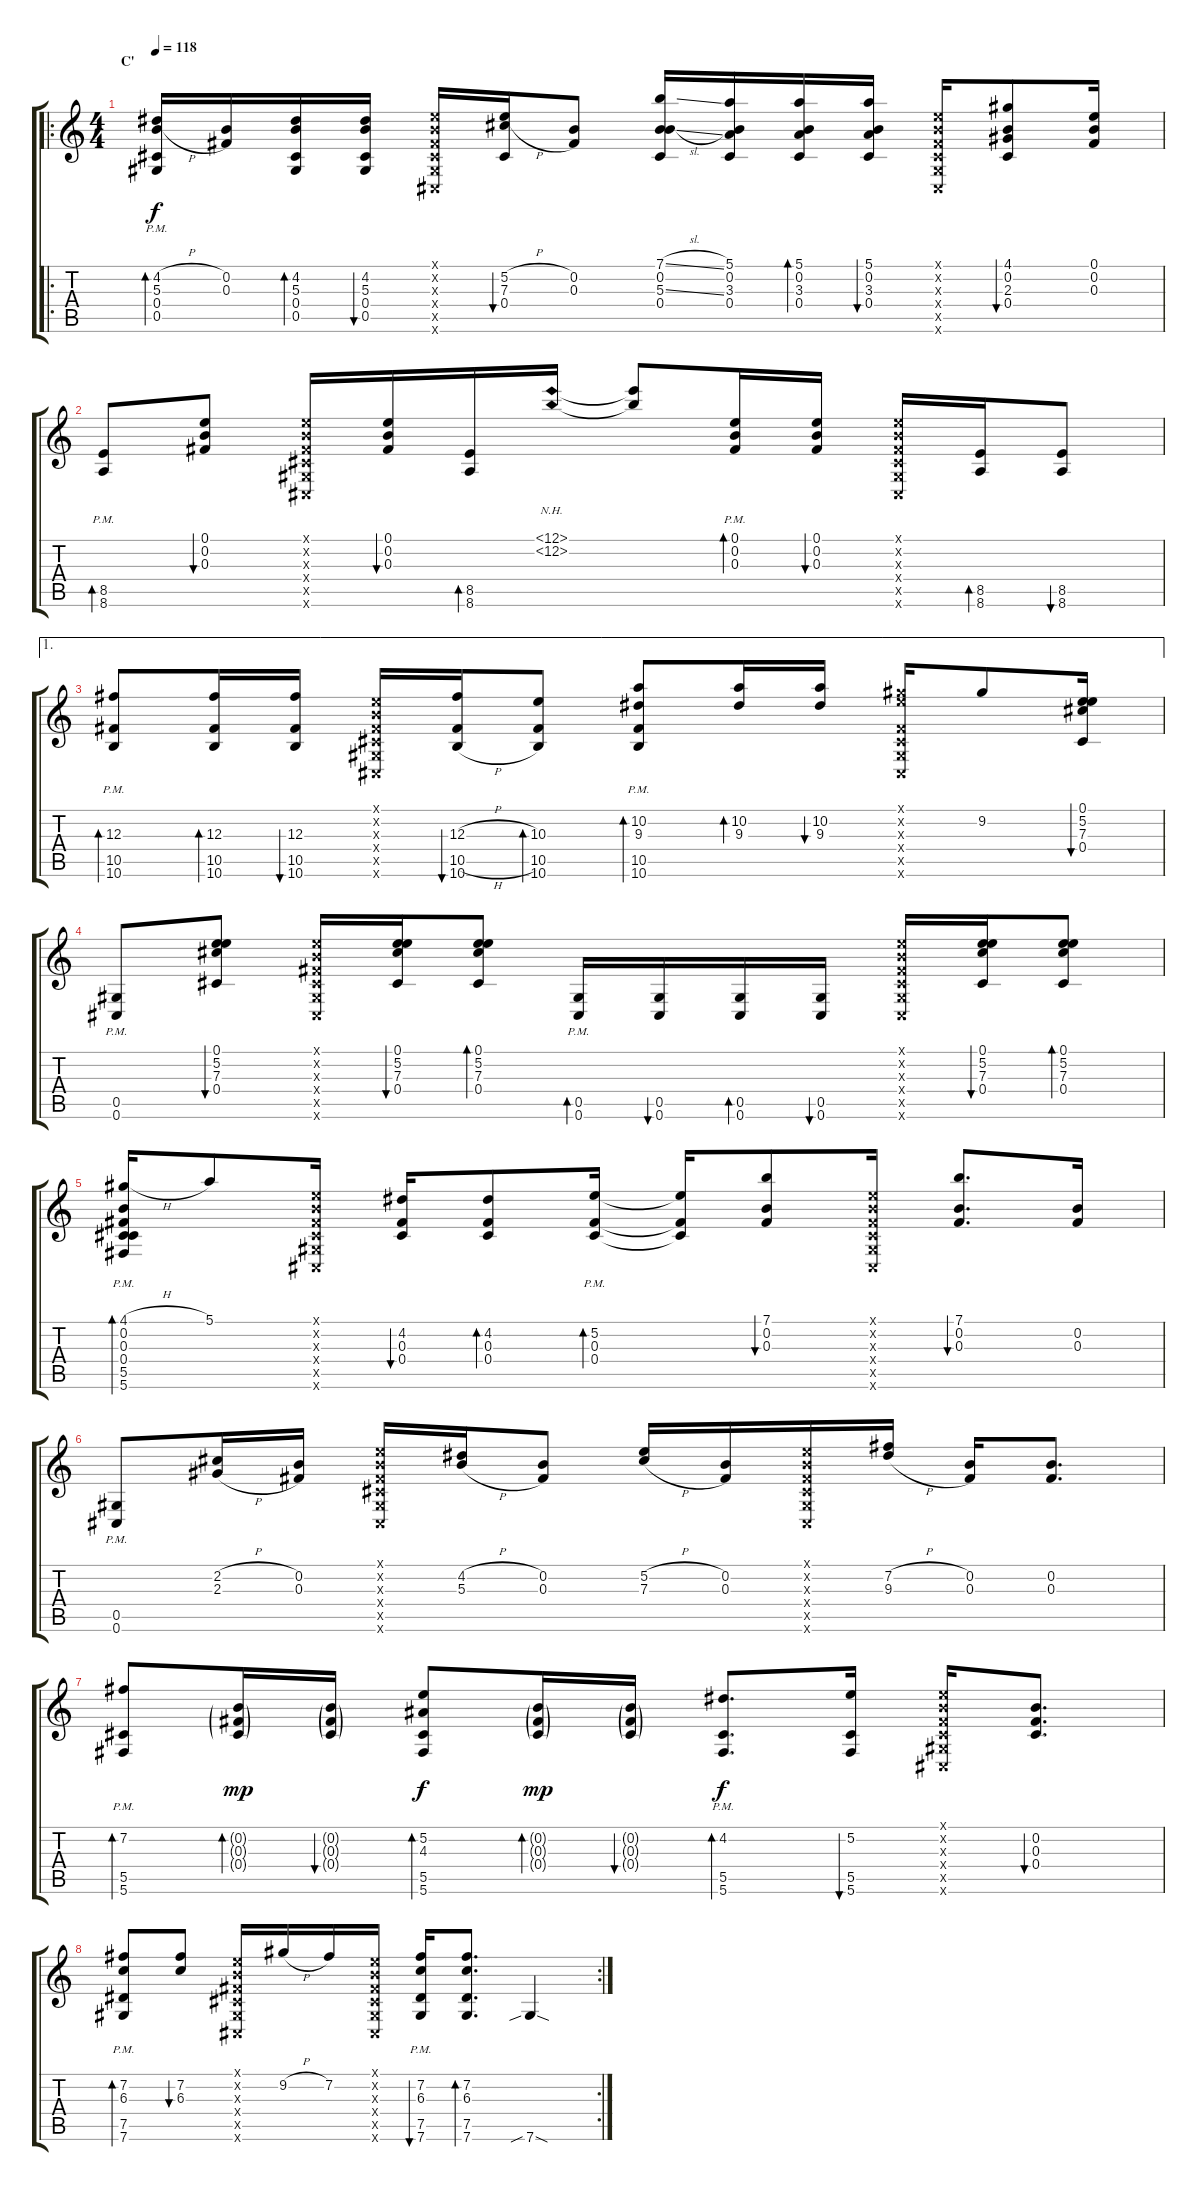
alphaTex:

\track "" {instrument acousticguitarsteel}
\staff {score tabs}
\tuning (E4 B3 Gb3 Db3 Ab2 Db2) {hide}
\ro
\ts (4 4)
\section ("" "C'")
\tempo 118
\clef g2
\ks c
(4.2{h} 5.3{h pm} 0.4 0.5).16{bd 60 dy f} (0.2 0.3).16 (4.2 5.3 0.4 0.5).16{bd 60} (4.2 5.3 0.4 0.5).16{bu 60} (0.1{x} 0.2{x} 0.3{x} 0.4{x} 0.5{x} 0.6{x}).16 (5.2{h} 7.3{h} 0.4).16{bu 60} (0.2 0.3).8 (7.1{sl} 0.2 5.3{sl} 0.4).16{beam Up} (5.1 0.2 3.3 0.4).16{beam Up} (5.1 0.2 3.3 0.4).16{bd 60 beam Up} (5.1 0.2 3.3 0.4).16{bu 60 beam Up} (0.1{x} 0.2{x} 0.3{x} 0.4{x} 0.5{x} 0.6{x}).16 (4.1 0.2 2.3 0.4).8{bu 60 beam Up} (0.1 0.2 0.3).16 |
(8.5 8.6{pm}).8{bd 60} (0.1 0.2 0.3).8{bu 60} (0.1{x} 0.2{x} 0.3{x} 0.4{x} 0.5{x} 0.6{x}).16 (0.1 0.2 0.3).16{bu 60} (8.5 8.6).16{bd 60} (12.1{nh} 12.2{nh}).16 (12.1{t} 12.2{t}).8{beam Up} (0.1 0.2 0.3{pm}).16{bd 60 beam Up} (0.1 0.2 0.3).16{bu 60 beam Up} (0.1{x} 0.2{x} 0.3{x} 0.4{x} 0.5{x} 0.6{x}).16 (8.5 8.6).16{bd 60} (8.5 8.6).8{bu 60} |
\ae 1
(12.3 10.5 10.6{pm}).8{bd 60} (12.3 10.5 10.6).16{bd 60} (12.3 10.5 10.6).16{bu 60} (0.1{x} 0.2{x} 0.3{x} 0.4{x} 0.5{x} 0.6{x}).16 (12.3{h} 10.5{h} 10.6{h}).16{bu 60} (10.3 10.5 10.6).8{bd 60} (10.2 9.3 10.5 10.6{pm}).8{bd 60 beam Up} (10.2 9.3).16{bd 60 beam Up} (10.2 9.3).16{bu 60 beam Up} (0.1{x} 9.2{x} 0.3{x} 0.4{x} 0.5{x} 0.6{x}).16{beam Up} 9.2.8 (0.1 5.2 7.3 0.4).16{bu 60} |
(0.5 0.6{pm}).8 (0.1 5.2 7.3 0.4).8{bu 60} (0.1{x} 0.2{x} 0.3{x} 0.4{x} 0.5{x} 0.6{x}).16 (0.1 5.2 7.3 0.4).16{bu 60} (0.1 5.2 7.3 0.4).8{bd 60} (0.5 0.6{pm}).16{bd 60} (0.5 0.6).16{bu 60} (0.5 0.6).16{bd 60} (0.5 0.6).16{bu 60} (0.1{x} 0.2{x} 0.3{x} 0.4{x} 0.5{x} 0.6{x}).16 (0.1 5.2 7.3 0.4).16{bu 60} (0.1 5.2 7.3 0.4).8{bd 60} |
(4.1{h} 0.2 0.3 0.4 5.5 5.6{pm}).16{bd 60} 5.1.8 (0.1{x} 0.2{x} 0.3{x} 0.4{x} 0.5{x} 0.6{x}).16 (4.2 0.3 0.4).16{bu 60} (4.2 0.3 0.4).8{bd 60} (5.2 0.3 0.4{pm}).16{bd 60} (5.2{t} 0.3{t} 0.4{t}).16 (7.1 0.2 0.3).8{bu 60} (0.1{x} 0.2{x} 0.3{x} 0.4{x} 0.5{x} 0.6{x}).16 (7.1 0.2 0.3).8{d bu 60 beam Up} (0.2 0.3).16{beam Up} |
(0.5{pm} 0.6).8 (2.2{h} 2.3{h}).16 (0.2 0.3).16 (0.1{x} 0.2{x} 0.3{x} 0.4{x} 0.5{x} 0.6{x}).16 (4.2{h} 5.3{h}).16 (0.2 0.3).8 (5.2{h} 7.3{h}).16 (0.2 0.3).16 (0.1{x} 0.2{x} 0.3{x} 0.4{x} 0.5{x} 0.6{x}).16 (7.2{h} 9.3{h}).16 (0.2 0.3).16 (0.2 0.3).8{d} |
(7.2 5.5 5.6{pm}).8{bd 60} (0.2{g} 0.3{g} 0.4{g}).16{bd 60 dy mp} (0.2{g} 0.3{g} 0.4{g}).16{bu 60} (5.2 4.3 5.5 5.6).8{bd 60 dy f} (0.2{g} 0.3{g} 0.4{g}).16{bd 60 dy mp} (0.2{g} 0.3{g} 0.4{g}).16{bu 60} (4.2 5.5 5.6{pm}).8{d bd 60 dy f} (5.2 5.5 5.6).16{bu 60} (0.1{x} 0.2{x} 0.3{x} 0.4{x} 0.5{x} 0.6{x}).16 (0.2 0.3 0.4).8{d bu 60} |
\rc 2
(7.2 6.3 7.5 7.6{pm}).8{bd 60} (7.2 6.3).8{bu 60} (0.1{x} 0.2{x} 0.3{x} 0.4{x} 0.5{x} 0.6{x}).16 9.2{h}.16 7.2.16 (0.1{x} 0.2{x} 0.3{x} 0.4{x} 0.5{x} 0.6{x}).16 (7.2 6.3 7.5 7.6{pm}).16{bu 60} (7.2 6.3 7.5 7.6).8{d bd 60} 7.6{sib sod}.4
